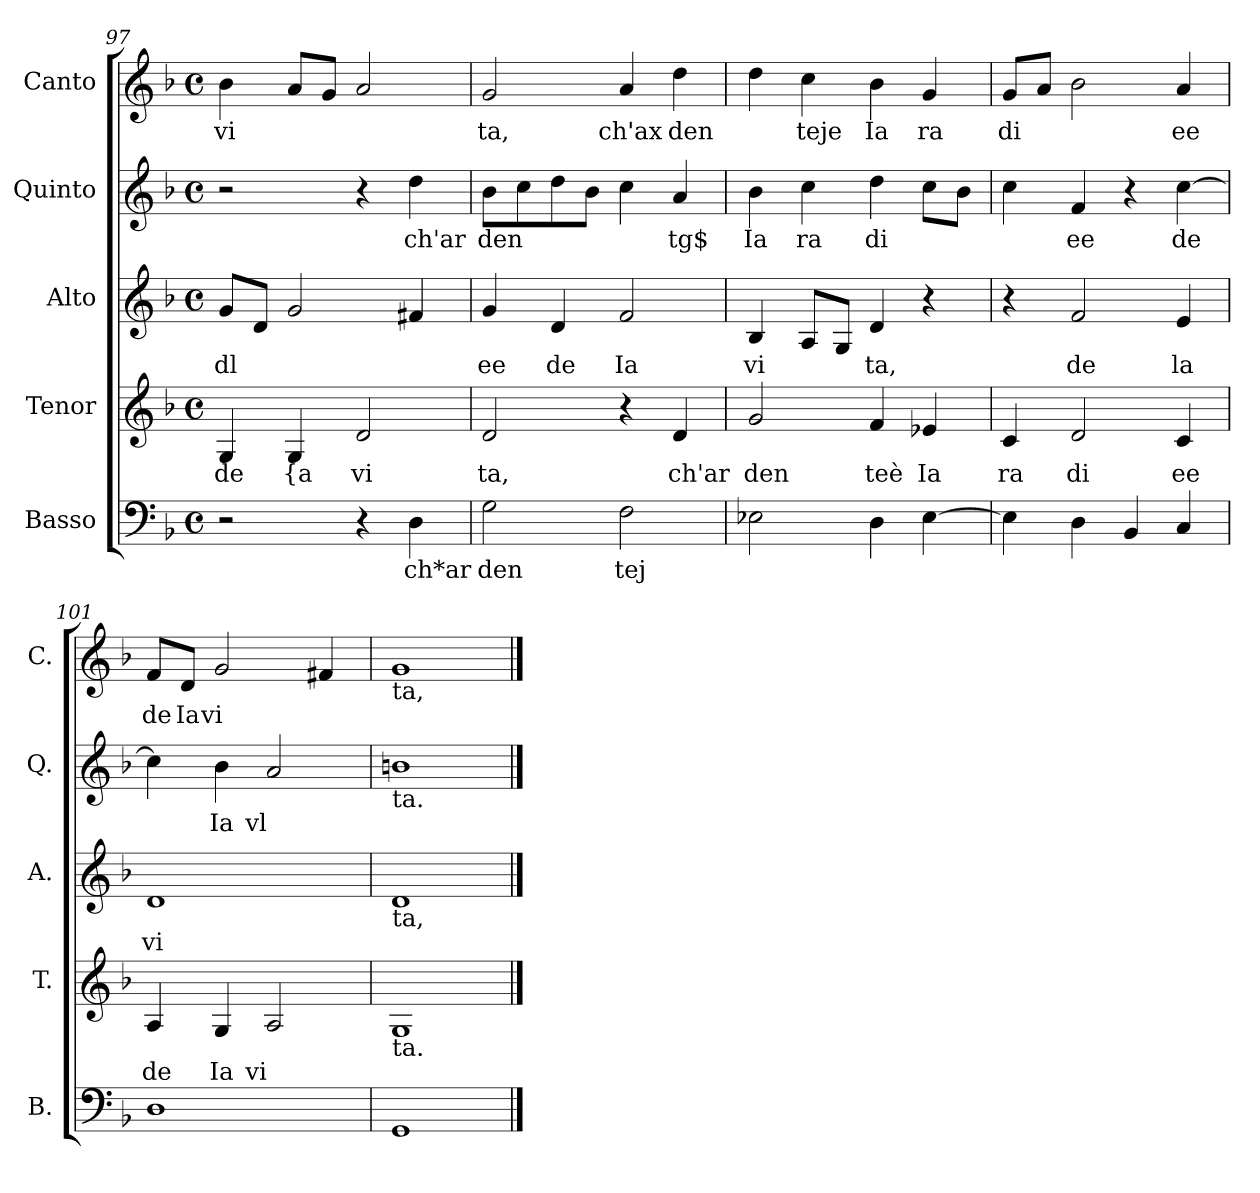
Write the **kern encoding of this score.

**kern	**text	**kern	**text	**kern	**text	**kern	**text	**kern	**text
*part5	*part5	*part4	*part4	*part3	*part3	*part2	*part2	*part1	*part1
*staff5	*staff5	*staff4	*staff4	*staff3	*staff3	*staff2	*staff2	*staff1	*staff1
*I"Basso	*	*I"Tenor	*	*I"Alto	*	*I"Quinto	*	*I"Canto	*
*I'B.	*	*I'T.	*	*I'A.	*	*I'Q.	*	*I'C.	*
*clefF4	*	*clefG2	*	*clefG2	*	*clefG2	*	*clefG2	*
*k[b-]	*	*k[b-]	*	*k[b-]	*	*k[b-]	*	*k[b-]	*
*F:	*	*F:	*	*F:	*	*F:	*	*F:	*
*M4/4	*	*M4/4	*	*M4/4	*	*M4/4	*	*M4/4	*
*met(c)	*	*met(c)	*	*met(c)	*	*met(c)	*	*met(c)	*
=97	=97	=97	=97	=97	=97	=97	=97	=97	=97
!	!	!	!LO:LY:b	!	!LO:LY:b	!	!	!	!LO:LY:b
2r	.	4G/	de	8g/L	dl­	2r	.	4b-\	vi­
.	.	.	.	8d/J	.	.	.	.	.
!	!	!	!LO:LY:b	!	!	!	!	!	!
.	.	4G/	{a	2g/	.	.	.	8a/L	.
.	.	.	.	.	.	.	.	8g/J	.
!	!	!	!LO:LY:b	!	!	!	!	!	!
4r	.	2d/	vi­	.	.	4r	.	2a/	.
!	!LO:LY:b	!	!	!	!	!	!LO:LY:b	!	!
4D\	ch*ar­	.	.	4f#X/	.	4dd\	ch'ar­	.	.
=98	=98	=98	=98	=98	=98	=98	=98	=98	=98
!	!LO:LY:b	!	!LO:LY:b	!	!LO:LY:b	!	!LO:LY:b	!	!LO:LY:b
2G\	den­	2d/	ta,	4g/	ee	8b-\L	den	2g/	ta,
.	.	.	.	.	.	8cc\	.	.	.
!	!	!	!	!	!LO:LY:b	!	!	!	!
.	.	.	.	4d/	de	8dd\	.	.	.
.	.	.	.	.	.	8b-\J	.	.	.
!	!LO:LY:b	!	!	!	!LO:LY:b	!	!	!	!LO:LY:b
2F\	tej­	4r	.	2f/	Ia	4cc\	.	4a/	ch'ax­
!	!	!	!LO:LY:b	!	!	!	!LO:LY:b	!	!LO:LY:b
.	.	4d/	ch'ar­	.	.	4a/	tg$	4dd\	­den­
!!LO:PB:g=z
=99	=99	=99	=99	=99	=99	=99	=99	=99	=99
!	!	!	!LO:LY:b	!	!LO:LY:b	!	!LO:LY:b	!	!
2E-X\	.	2g/	den	4B-/	vi­	4b-\	Ia	4dd\	.
!	!	!	!	!	!	!	!LO:LY:b	!	!LO:LY:b
.	.	.	.	8A/L	.	4cc\	ra­	4cc\	teje
.	.	.	.	8G/J	.	.	.	.	.
!	!	!	!LO:LY:b	!	!LO:LY:b	!	!LO:LY:b	!	!LO:LY:b
4D\	.	4f/	teè	4d/	ta,	4dd\	di­	4b-\	Ia
!	!	!	!LO:LY:b	!	!	!	!	!	!LO:LY:b
[4E-\	.	4e-X/	Ia	4r	.	8cc\L	.	4g/	ra­
.	.	.	.	.	.	8b-\J	.	.	.
=100	=100	=100	=100	=100	=100	=100	=100	=100	=100
!	!	!	!LO:LY:b	!	!	!	!	!	!LO:LY:b
4E-\]	.	4c/	ra­	4r	.	4cc\	.	8g/L	di­
.	.	.	.	.	.	.	.	8a/J	.
!	!	!	!LO:LY:b	!	!LO:LY:b	!	!LO:LY:b	!	!
4D\	.	2d/	di	2f/	de	4f/	ee	2b-\	.
4BB-/	.	.	.	.	.	4r	.	.	.
!	!	!	!LO:LY:b	!	!LO:LY:b	!	!LO:LY:b	!	!LO:LY:b
4C/	.	4c/	ee	4e/	la	[4cc\	de	4a/	ee
=101	=101	=101	=101	=101	=101	=101	=101	=101	=101
!	!	!	!LO:LY:b	!	!LO:LY:b	!	!	!	!LO:LY:b
1D	.	4A/	de	1d	vi	4cc\]	.	8f/L	de
!	!	!	!	!	!	!	!	!	!LO:LY:b
.	.	.	.	.	.	.	.	8d/J	Ia
!	!	!	!LO:LY:b	!	!	!	!LO:LY:b	!	!LO:LY:b
.	.	4G/	Ia	.	.	4b-\	Ia	2g/	vi­
!	!	!	!LO:LY:b	!	!	!	!LO:LY:b	!	!
.	.	2A/	vi­	.	.	2a/	vl­	.	.
.	.	.	.	.	.	.	.	4f#X/	.
=102	=102	=102	=102	=102	=102	=102	=102	=102	=102
!	!	!	!	!	!	!	!	!LO:TX:b:t=ta,	!
!	!	!	!	!	!	!LO:TX:b:t=ta.	!	!	!
!	!	!	!	!LO:TX:b:t=ta,	!	!	!	!	!
!	!	!LO:TX:b:t=ta.	!	!	!	!	!	!	!
1GG	.	1G	.	1d	.	1bn	.	1g	.
==	==	==	==	==	==	==	==	==	==
*-	*-	*-	*-	*-	*-	*-	*-	*-	*-
